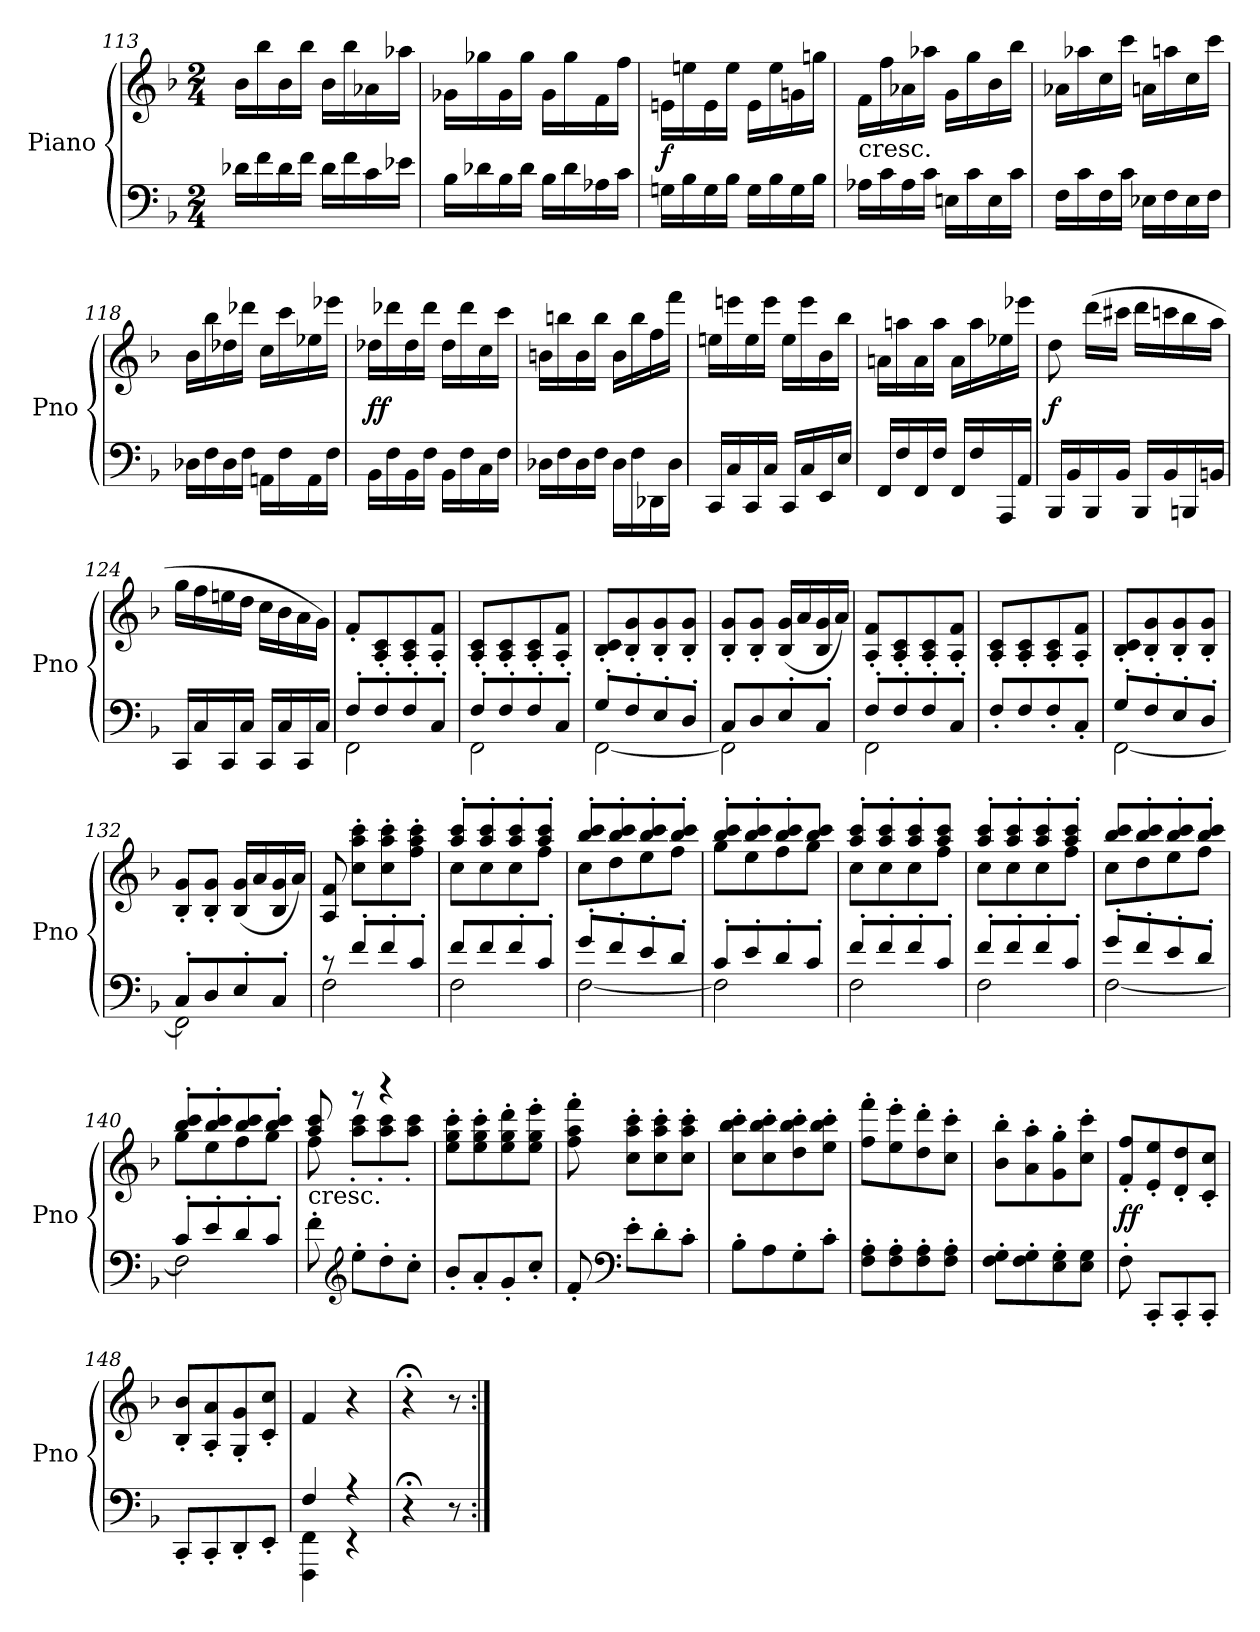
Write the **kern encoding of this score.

**kern	**kern	**dynam
*part1	*part1	*part1
*staff2	*staff1	*staff1/2
*I"Piano	*	*
*I'Pno	*	*
*clefF4	*clefG2	*
*k[b-]	*k[b-]	*
*F:	*F:	*
*M2/4	*M2/4	*
=113	=113	=113
16d-X\LL	16b-\LL	.
16f\	16bb-\	.
16d-\	16b-\	.
16f\JJ	16bb-\JJ	.
16d-\LL	16b-\LL	.
16f\	16bb-\	.
16c\	16a-X\	.
16e-X\JJ	16aa-X\JJ	.
=114	=114	=114
16B-\LL	16g-X\LL	.
16d-X\	16gg-X\	.
16B-\	16g-\	.
16d-\JJ	16gg-\JJ	.
16B-\LL	16g-\LL	.
16d-\	16gg-\	.
16A-X\	16f\	.
16c\JJ	16ff\JJ	.
=115	=115	=115
16Gn\LL	16en\LL	f
16B-\	16een\	.
16G\	16e\	.
16B-\JJ	16ee\JJ	.
16G\LL	16e\LL	.
16B-\	16ee\	.
16G\	16gn\	.
16B-\JJ	16ggn\JJ	.
=116	=116	=116
!	!LO:TX:c:t=cresc.	!
16A-X\LL	16f\LL	.
16c\	16ff\	.
16A-\	16a-X\	.
16c\JJ	16aa-X\JJ	.
16En\LL	16g\LL	.
16c\	16gg\	.
16E\	16b-\	.
16c\JJ	16bb-\JJ	.
=117	=117	=117
16F\LL	16a-X\LL	.
16c\	16aa-X\	.
16F\	16cc\	.
16c\JJ	16ccc\JJ	.
16E-X\LL	16an\LL	.
16F\	16aan\	.
16E-\	16cc\	.
16F\JJ	16ccc\JJ	.
=118	=118	=118
16D-X\LL	16b-\LL	.
16F\	16bb-\	.
16D-\	16dd-X\	.
16F\JJ	16ddd-X\JJ	.
16AAn\LL	16cc\LL	.
16F\	16ccc\	.
16AA\	16ee-X\	.
16F\JJ	16eee-X\JJ	.
=119	=119	=119
16BB-\LL	16dd-X\LL	ff
16F\	16ddd-X\	.
16BB-\	16dd-\	.
16F\JJ	16ddd-\JJ	.
16BB-\LL	16dd-\LL	.
16F\	16ddd-\	.
16C\	16cc\	.
16F\JJ	16ccc\JJ	.
=120	=120	=120
16D-X\LL	16bn\LL	.
16F\	16bbn\	.
16D-\	16b\	.
16F\JJ	16bb\JJ	.
16D-\LL	16b\LL	.
16F\	16bb\	.
16DD-X\	16ff\	.
16D-\JJ	16fff\JJ	.
=121	=121	=121
16CC/LL	16een\LL	.
16C/	16eeen\	.
16CC/	16ee\	.
16C/JJ	16eee\JJ	.
16CC/LL	16ee\LL	.
16C/	16eee\	.
16EE/	16b-\	.
16E/JJ	16bb-\JJ	.
=122	=122	=122
16FF/LL	16an\LL	.
16F/	16aan\	.
16FF/	16a\	.
16F/JJ	16aa\JJ	.
16FF/LL	16a\LL	.
16F/	16aa\	.
16AAA/	16ee-X\	.
16AA/JJ	16eee-X\JJ	.
=123	=123	=123
16BBB-/LL	8dd\	f
16BB-/	.	.
16BBB-/	(16ddd\LL	.
16BB-/JJ	16ccc#X\JJ	.
16BBB-/LL	16ddd\LL	.
16BB-/	16cccn\	.
16BBBn/	16bb-\	.
16BBn/JJ	16aa\JJ	.
=124	=124	=124
16CC/LL	16gg\LL	.
16C/	16ff\	.
16CC/	16een\	.
16C/JJ	16dd\JJ	.
16CC/LL	16cc\LL	.
16C/	16b-\	.
16CC/	16a\	.
16C/JJ	16g\JJ)	.
=125	=125	=125
*^	*	*
8F'/L	2FF\	8f'/L	.
8F'/	.	8A'/ 8c'/	.
8F'/	.	8A'/ 8c'/	.
8C'/J	.	8A'/ 8f'/J	.
=126	=126	=126	=126
8F'/L	2FF\	8A'/ 8c'/L	.
8F'/	.	8A'/ 8c'/	.
8F'/	.	8A'/ 8c'/	.
8C'/J	.	8A'/ 8f'/J	.
=127	=127	=127	=127
8G'/L	[2FF\	8B-'/ 8c'/L	.
8F'/	.	8B-'/ 8g'/	.
8E'/	.	8B-'/ 8g'/	.
8D'/J	.	8B-'/ 8g'/J	.
=128	=128	=128	=128
8C/L	2FF\]	8B-'/ 8g'/L	.
8D/	.	8B-'/ 8g'/J	.
8E'/	.	(16B-/ 16g/LL	.
.	.	16a/	.
8C'/J	.	16B-/ 16g/	.
.	.	16a/JJ)	.
=129	=129	=129	=129
8F'/L	2FF\	8A'/ 8f'/L	.
8F'/	.	8A'/ 8c'/	.
8F'/	.	8A'/ 8c'/	.
8C'/J	.	8A'/ 8f'/J	.
*v	*v	*	*
=130	=130	=130
8F'/L	8A'/ 8c'/L	.
8F/	8A'/ 8c'/	.
8F'/	8A'/ 8c'/	.
8C'/J	8A'/ 8f'/J	.
=131	=131	=131
*^	*	*
8G'/L	[2FF\	8B-'/ 8c'/L	.
8F'/	.	8B-'/ 8g'/	.
8E'/	.	8B-'/ 8g'/	.
8D'/J	.	8B-'/ 8g'/J	.
=132	=132	=132	=132
8C'/L	2FF\]	8B-'/ 8g'/L	.
8D/	.	8B-'/ 8g'/J	.
8E'/	.	(16B-/ 16g/LL	.
.	.	16a/	.
8C'/J	.	16B-/ 16g/	.
.	.	16a/JJ)	.
=133	=133	=133	=133
8r	2F\	8A/ 8f/	.
8f'/L	.	8cc'\ 8aa'\ 8ccc'\L	.
8f'/	.	8cc'\ 8aa'\ 8ccc'\	.
8c'/J	.	8ff'\ 8aa'\ 8ccc'\J	.
=134	=134	=134	=134
*	*	*^	*
8f/L	2F\	8aa'/ 8ccc'/L	8cc\L	.
8f/	.	8aa'/ 8ccc'/	8cc\	.
8f'/	.	8aa'/ 8ccc'/	8cc\	.
8c'/J	.	8aa'/ 8ccc'/J	8ff\J	.
=135	=135	=135	=135	=135
8g'/L	[2F\	8bb-'/ 8ccc'/L	8cc\L	.
8f'/	.	8bb-'/ 8ccc'/	8dd\	.
8e'/	.	8bb-'/ 8ccc'/	8ee\	.
8d'/J	.	8bb-'/ 8ccc'/J	8ff\J	.
=136	=136	=136	=136	=136
8c'/L	2F\]	8bb-'/ 8ccc'/L	8gg\L	.
8e'/	.	8bb-'/ 8ccc'/	8ee\	.
8d'/	.	8bb-'/ 8ccc'/	8ff\	.
8c'/J	.	8bb-/ 8ccc/J	8gg\J	.
=137	=137	=137	=137	=137
8f'/L	2F\	8aa'/ 8ccc'/L	8cc\L	.
8f'/	.	8aa'/ 8ccc'/	8cc\	.
8f'/	.	8aa'/ 8ccc'/	8cc\	.
8c'/J	.	8aa/ 8ccc/J	8ff\J	.
=138	=138	=138	=138	=138
8f'/L	2F\	8aa'/ 8ccc'/L	8cc\L	.
8f'/	.	8aa'/ 8ccc'/	8cc\	.
8f'/	.	8aa'/ 8ccc'/	8cc\	.
8c'/J	.	8aa'/ 8ccc'/J	8ff\J	.
=139	=139	=139	=139	=139
8g'/L	[2F\	8bb-/ 8ccc/L	8cc\L	.
8f'/	.	8bb-'/ 8ccc'/	8dd\	.
8e'/	.	8bb-'/ 8ccc'/	8ee\	.
8d'/J	.	8bb-'/ 8ccc'/J	8ff\J	.
=140	=140	=140	=140	=140
8c'/L	2F\]	8bb-'/ 8ccc'/L	8gg\L	.
8e'/	.	8bb-'/ 8ccc'/	8ee\	.
8d'/	.	8bb-/ 8ccc/	8ff\	.
8c'/J	.	8bb-'/ 8ccc'/J	8gg\J	.
*v	*v	*	*	*
=141	=141	=141	=141
!	!LO:TX:c:t=cresc.	!	!
8f'\	8aa/ 8ccc/	8ff\	.
*clefG2	*	*	*
8ee'\L	8r	8aa'\ 8ccc'\L	.
8dd'\	4r	8aa'\ 8ccc'\	.
8cc'\J	.	8aa'\ 8ccc'\J	.
*	*v	*v	*
=142	=142	=142
8b-'/L	8ee'\ 8gg'\ 8ccc'\L	.
8a'/	8ee'\ 8gg'\ 8ccc'\	.
8g'/	8ee'\ 8gg'\ 8ddd'\	.
8cc'/J	8ee'\ 8gg'\ 8eee'\J	.
=143	=143	=143
8f'/	8ff'\ 8aa'\ 8fff'\	.
*clefF4	*	*
8e'\L	8cc'\ 8aa'\ 8ccc'\L	.
8d'\	8cc'\ 8aa'\ 8ccc'\	.
8c'\J	8cc'\ 8aa'\ 8ccc'\J	.
=144	=144	=144
8B-'\L	8cc'\ 8bb-'\ 8ccc'\L	.
8A\	8cc'\ 8bb-'\ 8ccc'\	.
8G'\	8dd'\ 8bb-'\ 8ccc'\	.
8c'\J	8ee'\ 8bb-'\ 8ccc'\J	.
=145	=145	=145
8F'\ 8A'\L	8ff'\ 8fff'\L	.
8F'\ 8A'\	8ee'\ 8eee'\	.
8F'\ 8A'\	8dd'\ 8ddd'\	.
8F'\ 8A'\J	8cc'\ 8ccc'\J	.
=146	=146	=146
8F'\ 8G'\L	8b-'\ 8bb-'\L	.
8F'\ 8G'\	8a'\ 8aa'\	.
8E'\ 8G'\	8g'\ 8gg'\	.
8E\ 8G\J	8cc'\ 8ccc'\J	.
=147	=147	=147
8F'\	8f'/ 8ff'/L	ff
8CC'/L	8e'/ 8ee'/	.
8CC'/	8d'/ 8dd'/	.
8CC'/J	8c'/ 8cc'/J	.
=148	=148	=148
8CC'/L	8B-'/ 8b-'/L	.
8CC'/	8A'/ 8a'/	.
8DD'/	8G'/ 8g'/	.
8EE'/J	8c'/ 8cc'/J	.
=149	=149	=149
*^	*	*
4F/	4FFF\ 4FF\	4f/	.
4r	4r	4r	.
*v	*v	*	*
=150	=150	=150
4r;<	4r;<	.
8r	8r	.
=:|!	=:|!	=:|!
*-	*-	*-
